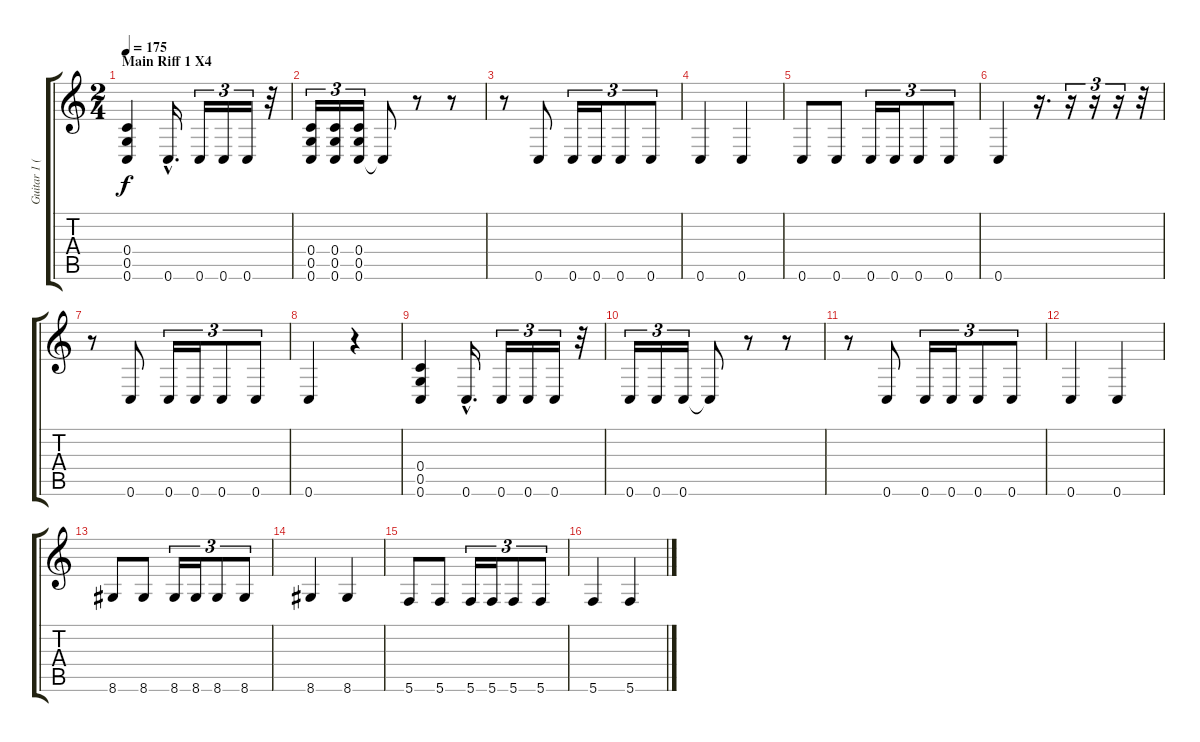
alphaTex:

\track ("Guitar 1 (Hipa)" "Guitar 1 (") {instrument distortionguitar}
\staff {score tabs}
\tuning (D4 A3 F3 C3 G2 C2) {hide}
\ts (2 4)
\section ("" "Main Riff 1 X4")
\tempo 175
\clef g2
\ks c
(0.4 0.5 0.6).4{dy f} 0.6{hac}.16{d} 0.6.16{tu (3 2)} 0.6.16{tu (3 2)} 0.6.16{tu (3 2)} r.32 |
(0.4 0.5 0.6).16{tu (3 2)} (0.4 0.5 0.6).16{tu (3 2)} (0.4 0.5 0.6).16{tu (3 2)} 0.6{t}.8 r.8 r.8 |
r.8 0.6.8 0.6.16{tu (3 2)} 0.6.16{tu (3 2)} 0.6.8{tu (3 2)} 0.6.8{tu (3 2)} |
0.6.4 0.6.4 |
0.6.8 0.6.8 0.6.16{tu (3 2)} 0.6.16{tu (3 2)} 0.6.8{tu (3 2)} 0.6.8{tu (3 2)} |
0.6.4 r.16{d} r.16{tu (3 2)} r.16{tu (3 2)} r.16{tu (3 2)} r.32 |
r.8 0.6.8 0.6.16{tu (3 2)} 0.6.16{tu (3 2)} 0.6.8{tu (3 2)} 0.6.8{tu (3 2)} |
0.6.4 r.4 |
(0.4 0.5 0.6).4 0.6{hac}.16{d} 0.6.16{tu (3 2)} 0.6.16{tu (3 2)} 0.6.16{tu (3 2)} r.32 |
0.6.16{tu (3 2)} 0.6.16{tu (3 2)} 0.6.16{tu (3 2)} 0.6{t}.8 r.8 r.8 |
r.8 0.6.8 0.6.16{tu (3 2)} 0.6.16{tu (3 2)} 0.6.8{tu (3 2)} 0.6.8{tu (3 2)} |
0.6.4 0.6.4 |
8.6.8 8.6.8 8.6.16{tu (3 2)} 8.6.16{tu (3 2)} 8.6.8{tu (3 2)} 8.6.8{tu (3 2)} |
8.6.4 8.6.4 |
5.6.8 5.6.8 5.6.16{tu (3 2)} 5.6.16{tu (3 2)} 5.6.8{tu (3 2)} 5.6.8{tu (3 2)} |
5.6.4 5.6.4
